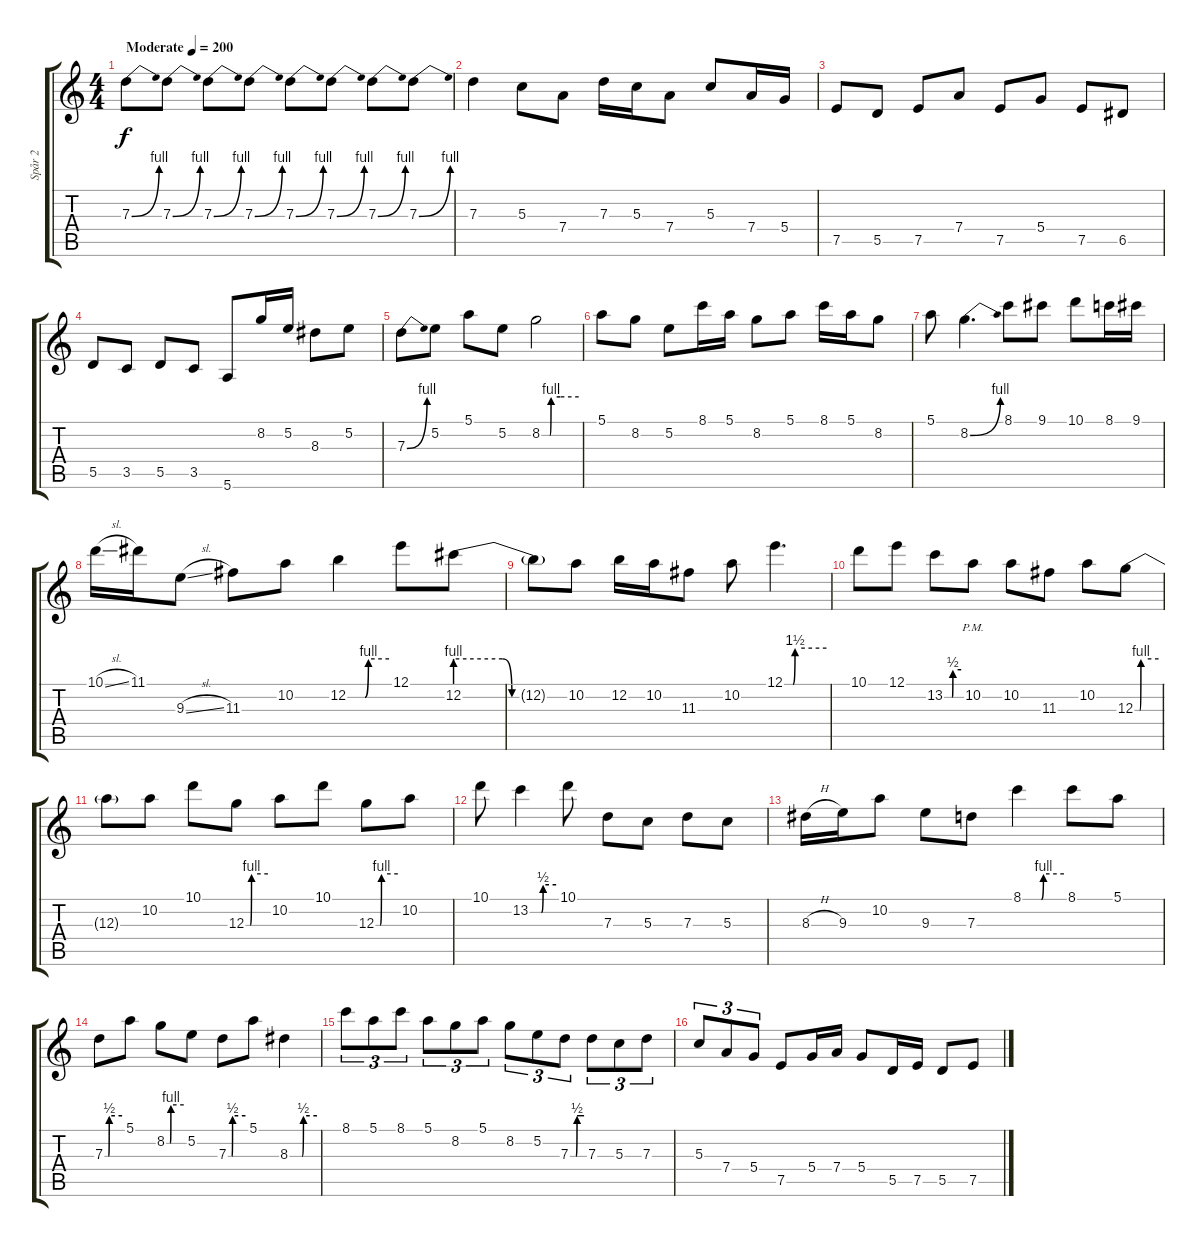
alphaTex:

\track ("Spår 2" "Spår 2") {instrument overdrivenguitar}
\staff {score tabs}
\tuning (E4 B3 G3 D3 A2 E2) {hide}
\ts (4 4)
\tempo (200 "Moderate")
\clef g2
\ks c
7.3{be (bend 0 0 60 4)}.8{dy f instrument overdrivenguitar} 7.3{be (bend 0 0 60 4)}.8 7.3{be (bend 0 0 60 4)}.8 7.3{be (bend 0 0 60 4)}.8 7.3{be (bend 0 0 60 4)}.8 7.3{be (bend 0 0 60 4)}.8 7.3{be (bend 0 0 60 4)}.8 7.3{be (bend 0 0 60 4)}.8 |
7.3.4 5.3.8 7.4.8 7.3.16 5.3.16 7.4.8 5.3.8 7.4.16 5.4.16 |
7.5.8 5.5.8 7.5.8 7.4.8 7.5.8 5.4.8 7.5.8 6.5.8 |
5.5.8 3.5.8 5.5.8 3.5.8 5.6.8 8.2.16 5.2.16 8.3.8 5.2.8 |
7.3{be (bend 0 0 60 4)}.8 5.2.8 5.1.8 5.2.8 8.2{be (custom 0 0 13 0 15 4 30 4 60 4)}.2 |
5.1.8 8.2.8 5.2.8 8.1.16 5.1.16 8.2.8 5.1.8 8.1.16 5.1.16 8.2.8 |
5.1.8 8.2{be (bend 0 0 60 4)}.4{d} 8.1.8 9.1.8 10.1.8 8.1.16 9.1.16 |
10.1{sl}.16 11.1.16 9.3{sl}.8 11.3.8 10.2.8 12.2{be (custom 0 0 25 0 30 4 60 4)}.4 12.1.8 12.2{be (custom 0 4 25 4 30 0 60 0)}.8 |
12.2{t}.8 10.2.8 12.2.16 10.2.16 11.3.8 10.2.8 12.1{be (custom 0 0 12 0 15 6 60 6)}.4{d} |
10.1.8 12.1.8 13.2{be (custom 0 0 28 0 30 2 60 2)}.8 10.2{pm}.8 10.2.8 11.3.8 10.2.8 12.3{be (custom 0 0 12 0 15 4 60 4)}.8 |
12.3{t}.8 10.2.8 10.1.8 12.3{be (custom 0 0 12 0 15 4 60 4)}.8 10.2.8 10.1.8 12.3{be (custom 0 0 12 0 15 4 60 4)}.8 10.2.8 |
10.1.8 13.2{be (custom 0 0 26 0 30 2 60 2)}.4 10.1.8 7.3.8 5.3.8 7.3.8 5.3.8 |
8.3{h}.16 9.3.16 10.2.8 9.3.8 7.3.8 8.1{be (custom 0 0 27 0 30 4 60 4)}.4 8.1.8 5.1.8 |
7.3{be (custom 0 0 13 0 15 2 60 2)}.8 5.1.8 8.2{be (custom 0 0 13 0 15 4 60 4)}.8 5.2.8 7.3{be (custom 0 0 13 0 15 2 60 2)}.8 5.1.8 8.3{be (custom 0 0 27 0 30 2 60 2)}.4 |
8.1.8{tu (3 2)} 5.1.8{tu (3 2)} 8.1.8{tu (3 2)} 5.1.8{tu (3 2)} 8.2.8{tu (3 2)} 5.1.8{tu (3 2)} 8.2.8{tu (3 2)} 5.2.8{tu (3 2)} 7.3{be (custom 0 0 25 0 29 2 60 2)}.8{tu (3 2)} 7.3.8{tu (3 2)} 5.3.8{tu (3 2)} 7.3.8{tu (3 2)} |
5.3.8{tu (3 2)} 7.4.8{tu (3 2)} 5.4.8{tu (3 2)} 7.5.8 5.4.16 7.4.16 5.4.8 5.5.16 7.5.16 5.5.8 7.5.8
